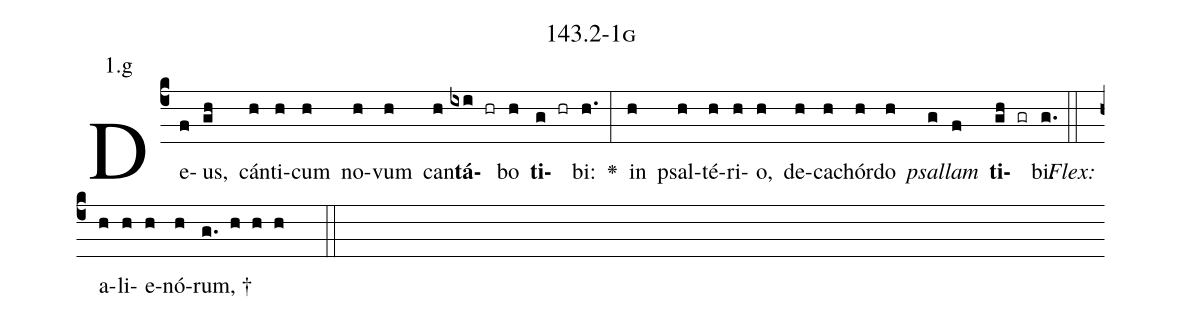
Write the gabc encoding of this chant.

name: 143.2-1g;
annotation: 1.g;
%%
(c4)De(f)us,(gh) cán(h)ti(h)cum(h) no(h)vum(h) can(h)<b>tá</b>(ixi hr)bo(h) <b>ti</b>(g hr)bi:(h.) <v>\greheightstar</v>(:) in(h) psal(h)té(h)ri(h)o,(h) de(h)ca(h)chór(h)do(h) <i>psal</i>(g)<i>lam</i>(f) <b>ti</b>(gh gr)bi.(g.) (::)
<i>Flex:</i>()  a(h)li(h)e(h)nó(h)rum, †(g. h h h  ::)

%E(h) u(h) o(g) u(f) a(gh) e.(g.) (::)
